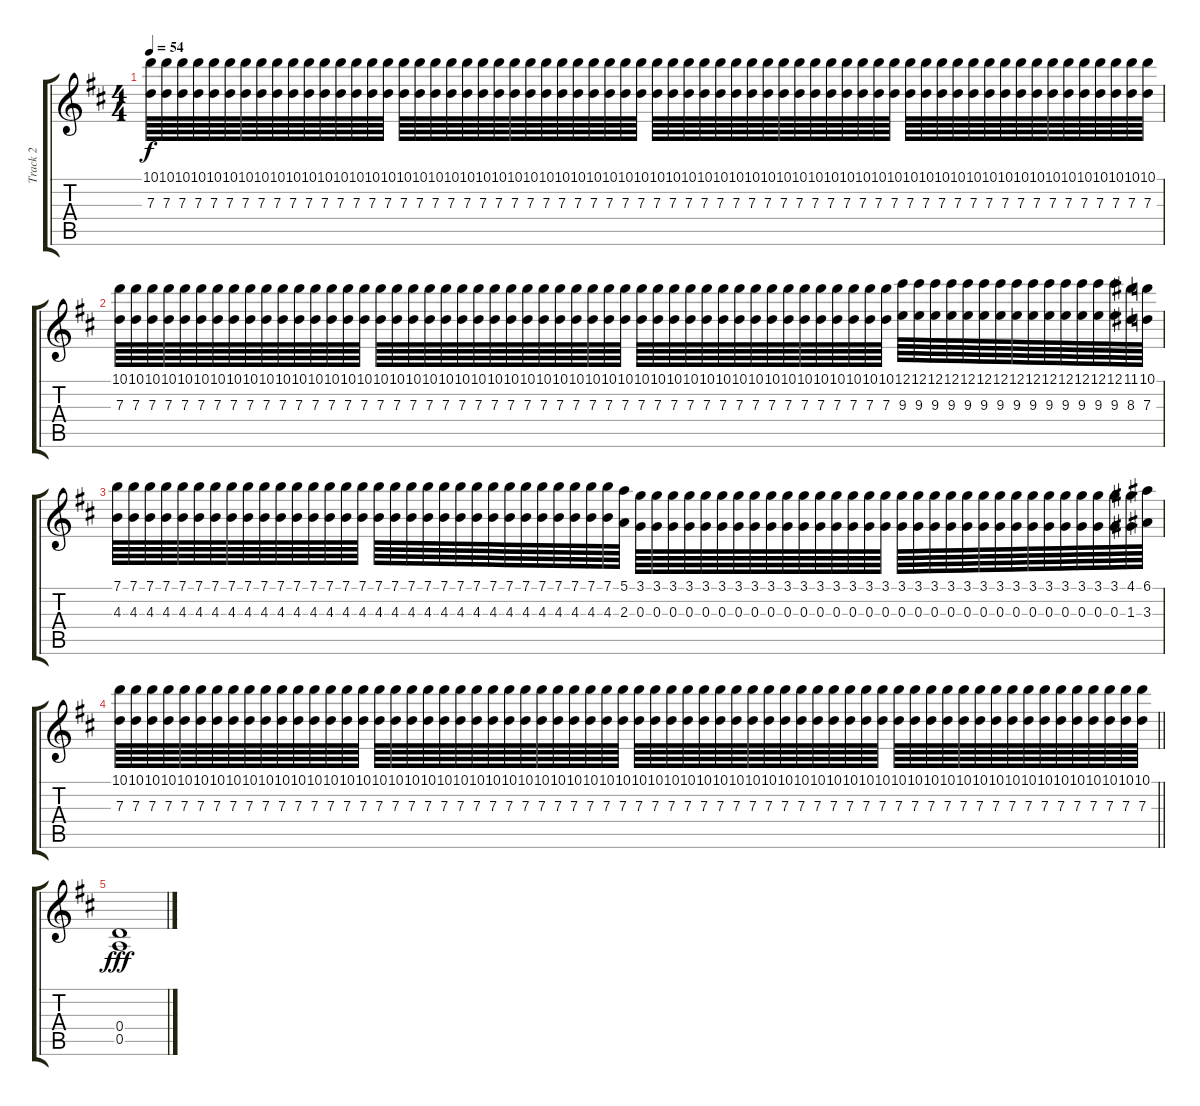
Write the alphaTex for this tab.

\track ("Track 2" "Track 2") {instrument acousticguitarsteel}
\staff {score tabs}
\tuning (E4 B3 G3 D3 A2 E2) {hide}
\ts (4 4)
\tempo 54
\clef g2
\ks d
(10.1 7.3).64{dy f} (10.1 7.3).64 (10.1 7.3).64 (10.1 7.3).64 (10.1 7.3).64 (10.1 7.3).64 (10.1 7.3).64 (10.1 7.3).64 (10.1 7.3).64 (10.1 7.3).64 (10.1 7.3).64 (10.1 7.3).64 (10.1 7.3).64 (10.1 7.3).64 (10.1 7.3).64 (10.1 7.3).64 (10.1 7.3).64 (10.1 7.3).64 (10.1 7.3).64 (10.1 7.3).64 (10.1 7.3).64 (10.1 7.3).64 (10.1 7.3).64 (10.1 7.3).64 (10.1 7.3).64 (10.1 7.3).64 (10.1 7.3).64 (10.1 7.3).64 (10.1 7.3).64 (10.1 7.3).64 (10.1 7.3).64 (10.1 7.3).64 (10.1 7.3).64 (10.1 7.3).64 (10.1 7.3).64 (10.1 7.3).64 (10.1 7.3).64 (10.1 7.3).64 (10.1 7.3).64 (10.1 7.3).64 (10.1 7.3).64 (10.1 7.3).64 (10.1 7.3).64 (10.1 7.3).64 (10.1 7.3).64 (10.1 7.3).64 (10.1 7.3).64 (10.1 7.3).64 (10.1 7.3).64 (10.1 7.3).64 (10.1 7.3).64 (10.1 7.3).64 (10.1 7.3).64 (10.1 7.3).64 (10.1 7.3).64 (10.1 7.3).64 (10.1 7.3).64 (10.1 7.3).64 (10.1 7.3).64 (10.1 7.3).64 (10.1 7.3).64 (10.1 7.3).64 (10.1 7.3).64 (10.1 7.3).64 |
(10.1 7.3).64 (10.1 7.3).64 (10.1 7.3).64 (10.1 7.3).64 (10.1 7.3).64 (10.1 7.3).64 (10.1 7.3).64 (10.1 7.3).64 (10.1 7.3).64 (10.1 7.3).64 (10.1 7.3).64 (10.1 7.3).64 (10.1 7.3).64 (10.1 7.3).64 (10.1 7.3).64 (10.1 7.3).64 (10.1 7.3).64 (10.1 7.3).64 (10.1 7.3).64 (10.1 7.3).64 (10.1 7.3).64 (10.1 7.3).64 (10.1 7.3).64 (10.1 7.3).64 (10.1 7.3).64 (10.1 7.3).64 (10.1 7.3).64 (10.1 7.3).64 (10.1 7.3).64 (10.1 7.3).64 (10.1 7.3).64 (10.1 7.3).64 (10.1 7.3).64 (10.1 7.3).64 (10.1 7.3).64 (10.1 7.3).64 (10.1 7.3).64 (10.1 7.3).64 (10.1 7.3).64 (10.1 7.3).64 (10.1 7.3).64 (10.1 7.3).64 (10.1 7.3).64 (10.1 7.3).64 (10.1 7.3).64 (10.1 7.3).64 (10.1 7.3).64 (10.1 7.3).64 (12.1 9.3).64 (12.1 9.3).64 (12.1 9.3).64 (12.1 9.3).64 (12.1 9.3).64 (12.1 9.3).64 (12.1 9.3).64 (12.1 9.3).64 (12.1 9.3).64 (12.1 9.3).64 (12.1 9.3).64 (12.1 9.3).64 (12.1 9.3).64 (12.1 9.3).64 (11.1 8.3).64 (10.1 7.3).64 |
(7.1 4.3).64 (7.1 4.3).64 (7.1 4.3).64 (7.1 4.3).64 (7.1 4.3).64 (7.1 4.3).64 (7.1 4.3).64 (7.1 4.3).64 (7.1 4.3).64 (7.1 4.3).64 (7.1 4.3).64 (7.1 4.3).64 (7.1 4.3).64 (7.1 4.3).64 (7.1 4.3).64 (7.1 4.3).64 (7.1 4.3).64 (7.1 4.3).64 (7.1 4.3).64 (7.1 4.3).64 (7.1 4.3).64 (7.1 4.3).64 (7.1 4.3).64 (7.1 4.3).64 (7.1 4.3).64 (7.1 4.3).64 (7.1 4.3).64 (7.1 4.3).64 (7.1 4.3).64 (7.1 4.3).64 (7.1 4.3).64 (5.1 2.3).64 (3.1 0.3).64 (3.1 0.3).64 (3.1 0.3).64 (3.1 0.3).64 (3.1 0.3).64 (3.1 0.3).64 (3.1 0.3).64 (3.1 0.3).64 (3.1 0.3).64 (3.1 0.3).64 (3.1 0.3).64 (3.1 0.3).64 (3.1 0.3).64 (3.1 0.3).64 (3.1 0.3).64 (3.1 0.3).64 (3.1 0.3).64 (3.1 0.3).64 (3.1 0.3).64 (3.1 0.3).64 (3.1 0.3).64 (3.1 0.3).64 (3.1 0.3).64 (3.1 0.3).64 (3.1 0.3).64 (3.1 0.3).64 (3.1 0.3).64 (3.1 0.3).64 (3.1 0.3).64 (3.1 0.3).64 (4.1 1.3).64 (6.1 3.3).64 |
\barLineRight lightlight
(10.1 7.3).64 (10.1 7.3).64 (10.1 7.3).64 (10.1 7.3).64 (10.1 7.3).64 (10.1 7.3).64 (10.1 7.3).64 (10.1 7.3).64 (10.1 7.3).64 (10.1 7.3).64 (10.1 7.3).64 (10.1 7.3).64 (10.1 7.3).64 (10.1 7.3).64 (10.1 7.3).64 (10.1 7.3).64 (10.1 7.3).64 (10.1 7.3).64 (10.1 7.3).64 (10.1 7.3).64 (10.1 7.3).64 (10.1 7.3).64 (10.1 7.3).64 (10.1 7.3).64 (10.1 7.3).64 (10.1 7.3).64 (10.1 7.3).64 (10.1 7.3).64 (10.1 7.3).64 (10.1 7.3).64 (10.1 7.3).64 (10.1 7.3).64 (10.1 7.3).64 (10.1 7.3).64 (10.1 7.3).64 (10.1 7.3).64 (10.1 7.3).64 (10.1 7.3).64 (10.1 7.3).64 (10.1 7.3).64 (10.1 7.3).64 (10.1 7.3).64 (10.1 7.3).64 (10.1 7.3).64 (10.1 7.3).64 (10.1 7.3).64 (10.1 7.3).64 (10.1 7.3).64 (10.1 7.3).64 (10.1 7.3).64 (10.1 7.3).64 (10.1 7.3).64 (10.1 7.3).64 (10.1 7.3).64 (10.1 7.3).64 (10.1 7.3).64 (10.1 7.3).64 (10.1 7.3).64 (10.1 7.3).64 (10.1 7.3).64 (10.1 7.3).64 (10.1 7.3).64 (10.1 7.3).64 (10.1 7.3).64 |
(0.4 0.5).1{dy fff}
